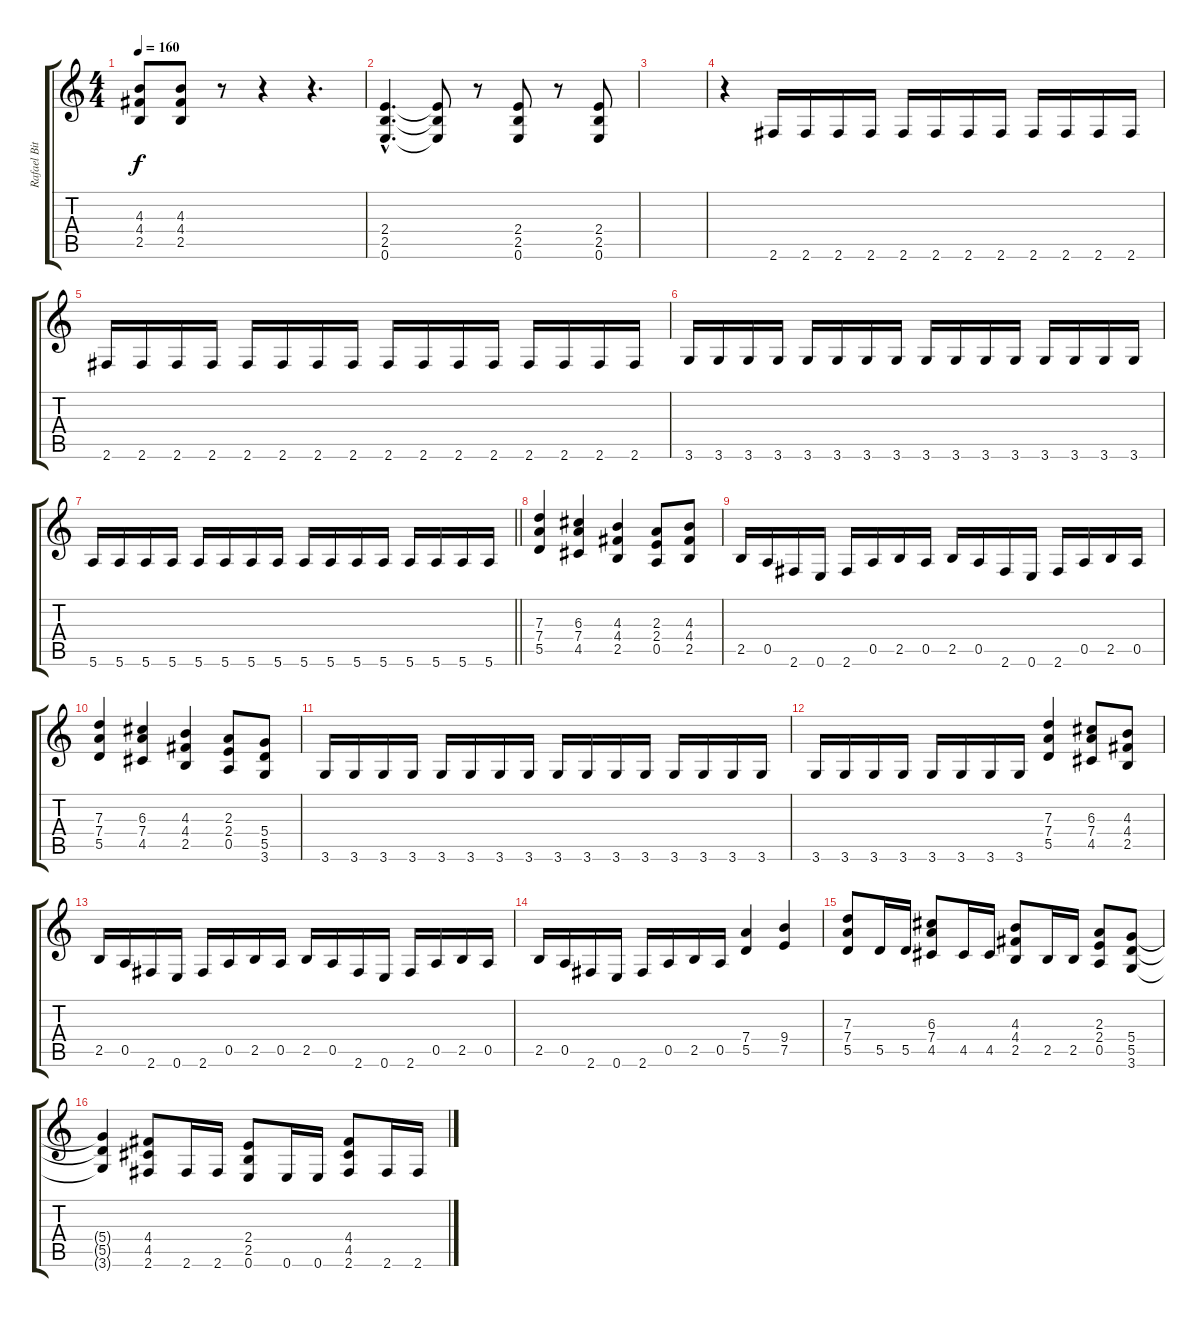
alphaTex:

\track ("Rafael Bittencourt" "Rafael Bit") {instrument distortionguitar}
\staff {score tabs}
\tuning (E4 B3 G3 D3 A2 E2) {hide}
\ts (4 4)
\tempo 160
\clef g2
\ks c
(4.3 4.4 2.5).8{dy f} (4.3 4.4 2.5).8 r.8 r.4 r.4{d} |
(2.4{hac} 2.5{hac} 0.6{hac}).4{d} (2.4{t} 2.5{t} 0.6{t}).8 r.8 (2.4 2.5 0.6).8 r.8 (2.4 2.5 0.6).8 |
|
r.4 2.6.16 2.6.16 2.6.16 2.6.16 2.6.16 2.6.16 2.6.16 2.6.16 2.6.16 2.6.16 2.6.16 2.6.16 |
2.6.16 2.6.16 2.6.16 2.6.16 2.6.16 2.6.16 2.6.16 2.6.16 2.6.16 2.6.16 2.6.16 2.6.16 2.6.16 2.6.16 2.6.16 2.6.16 |
3.6.16 3.6.16 3.6.16 3.6.16 3.6.16 3.6.16 3.6.16 3.6.16 3.6.16 3.6.16 3.6.16 3.6.16 3.6.16 3.6.16 3.6.16 3.6.16 |
\barLineRight lightlight
5.6.16 5.6.16 5.6.16 5.6.16 5.6.16 5.6.16 5.6.16 5.6.16 5.6.16 5.6.16 5.6.16 5.6.16 5.6.16 5.6.16 5.6.16 5.6.16 |
(7.3 7.4 5.5).4 (6.3 7.4 4.5).4 (4.3 4.4 2.5).4 (2.3 2.4 0.5).8 (4.3 4.4 2.5).8 |
2.5.16 0.5.16 2.6.16 0.6.16 2.6.16 0.5.16 2.5.16 0.5.16 2.5.16 0.5.16 2.6.16 0.6.16 2.6.16 0.5.16 2.5.16 0.5.16 |
(7.3 7.4 5.5).4 (6.3 7.4 4.5).4 (4.3 4.4 2.5).4 (2.3 2.4 0.5).8 (5.4 5.5 3.6).8 |
3.6.16 3.6.16 3.6.16 3.6.16 3.6.16 3.6.16 3.6.16 3.6.16 3.6.16 3.6.16 3.6.16 3.6.16 3.6.16 3.6.16 3.6.16 3.6.16 |
3.6.16 3.6.16 3.6.16 3.6.16 3.6.16 3.6.16 3.6.16 3.6.16 (7.3 7.4 5.5).4 (6.3 7.4 4.5).8 (4.3 4.4 2.5).8 |
2.5.16 0.5.16 2.6.16 0.6.16 2.6.16 0.5.16 2.5.16 0.5.16 2.5.16 0.5.16 2.6.16 0.6.16 2.6.16 0.5.16 2.5.16 0.5.16 |
2.5.16 0.5.16 2.6.16 0.6.16 2.6.16 0.5.16 2.5.16 0.5.16 (7.4 5.5).4 (9.4 7.5).4 |
(7.3 7.4 5.5).8 5.5.16 5.5.16 (6.3 7.4 4.5).8 4.5.16 4.5.16 (4.3 4.4 2.5).8 2.5.16 2.5.16 (2.3 2.4 0.5).8 (5.4 5.5 3.6).8 |
(5.4{t} 5.5{t} 3.6{t}).4 (4.4 4.5 2.6).8 2.6.16 2.6.16 (2.4 2.5 0.6).8 0.6.16 0.6.16 (4.4 4.5 2.6).8 2.6.16 2.6.16
